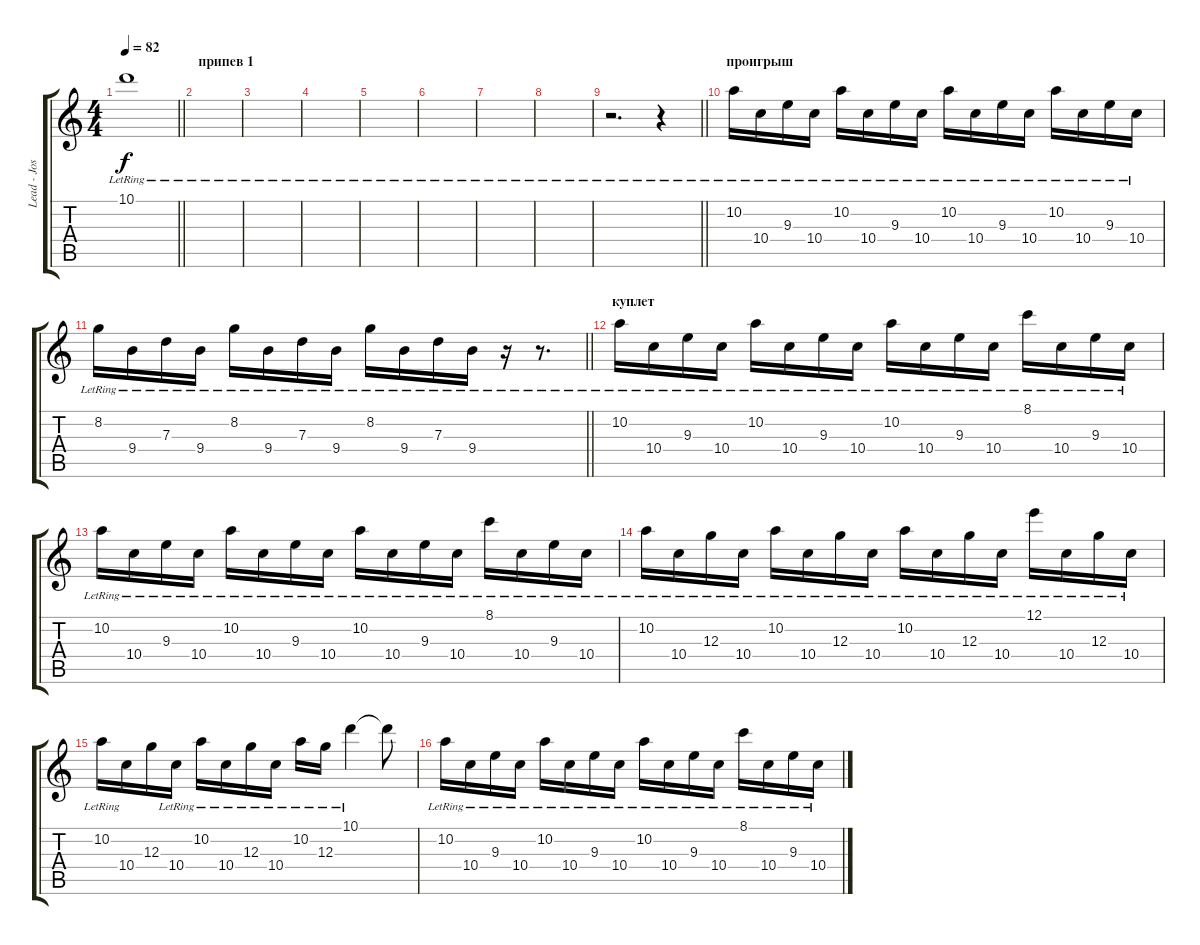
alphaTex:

\track ("Lead - Josh Farro а" "Lead - Jos") {instrument electricguitarjazz}
\staff {score tabs}
\tuning (E4 B3 G3 D3 A2 D2) {hide}
\ts (4 4)
\tempo 82
\clef g2
\barLineRight lightlight
\ks c
10.1{lr}.1{dy f} |
\section ("" "припев 1")
|
|
|
|
|
|
|
\barLineRight lightlight
r.2{d} r.4 |
\section ("" "проигрыш")
10.2{lr}.16 10.4{lr}.16 9.3{lr}.16 10.4{lr}.16 10.2{lr}.16 10.4{lr}.16 9.3{lr}.16 10.4{lr}.16 10.2{lr}.16 10.4{lr}.16 9.3{lr}.16 10.4{lr}.16 10.2{lr}.16 10.4{lr}.16 9.3{lr}.16 10.4{lr}.16 |
\barLineRight lightlight
8.2{lr}.16 9.4{lr}.16 7.3{lr}.16 9.4{lr}.16 8.2{lr}.16 9.4{lr}.16 7.3{lr}.16 9.4{lr}.16 8.2{lr}.16 9.4{lr}.16 7.3{lr}.16 9.4{lr}.16 r.16 r.8{d} |
\section ("" "куплет")
10.2{lr}.16 10.4{lr}.16 9.3{lr}.16 10.4{lr}.16 10.2{lr}.16 10.4{lr}.16 9.3{lr}.16 10.4{lr}.16 10.2{lr}.16 10.4{lr}.16 9.3{lr}.16 10.4{lr}.16 8.1{lr}.16 10.4{lr}.16 9.3{lr}.16 10.4{lr}.16 |
10.2{lr}.16 10.4{lr}.16 9.3{lr}.16 10.4{lr}.16 10.2{lr}.16 10.4{lr}.16 9.3{lr}.16 10.4{lr}.16 10.2{lr}.16 10.4{lr}.16 9.3{lr}.16 10.4{lr}.16 8.1{lr}.16 10.4{lr}.16 9.3{lr}.16 10.4{lr}.16 |
10.2{lr}.16 10.4{lr}.16 12.3{lr}.16 10.4{lr}.16 10.2{lr}.16 10.4{lr}.16 12.3{lr}.16 10.4{lr}.16 10.2{lr}.16 10.4{lr}.16 12.3{lr}.16 10.4{lr}.16 12.1{lr}.16 10.4{lr}.16 12.3{lr}.16 10.4{lr}.16 |
10.2{lr}.16 10.4{lr}.16 12.3.16 10.4{lr}.16 10.2{lr}.16 10.4{lr}.16 12.3{lr}.16 10.4{lr}.16 10.2{lr}.16 12.3{lr}.16 10.1{lr}.4 10.1{t}.8 |
10.2{lr}.16 10.4{lr}.16 9.3{lr}.16 10.4{lr}.16 10.2{lr}.16 10.4{lr}.16 9.3{lr}.16 10.4{lr}.16 10.2{lr}.16 10.4{lr}.16 9.3{lr}.16 10.4{lr}.16 8.1{lr}.16 10.4{lr}.16 9.3{lr}.16 10.4{lr}.16
